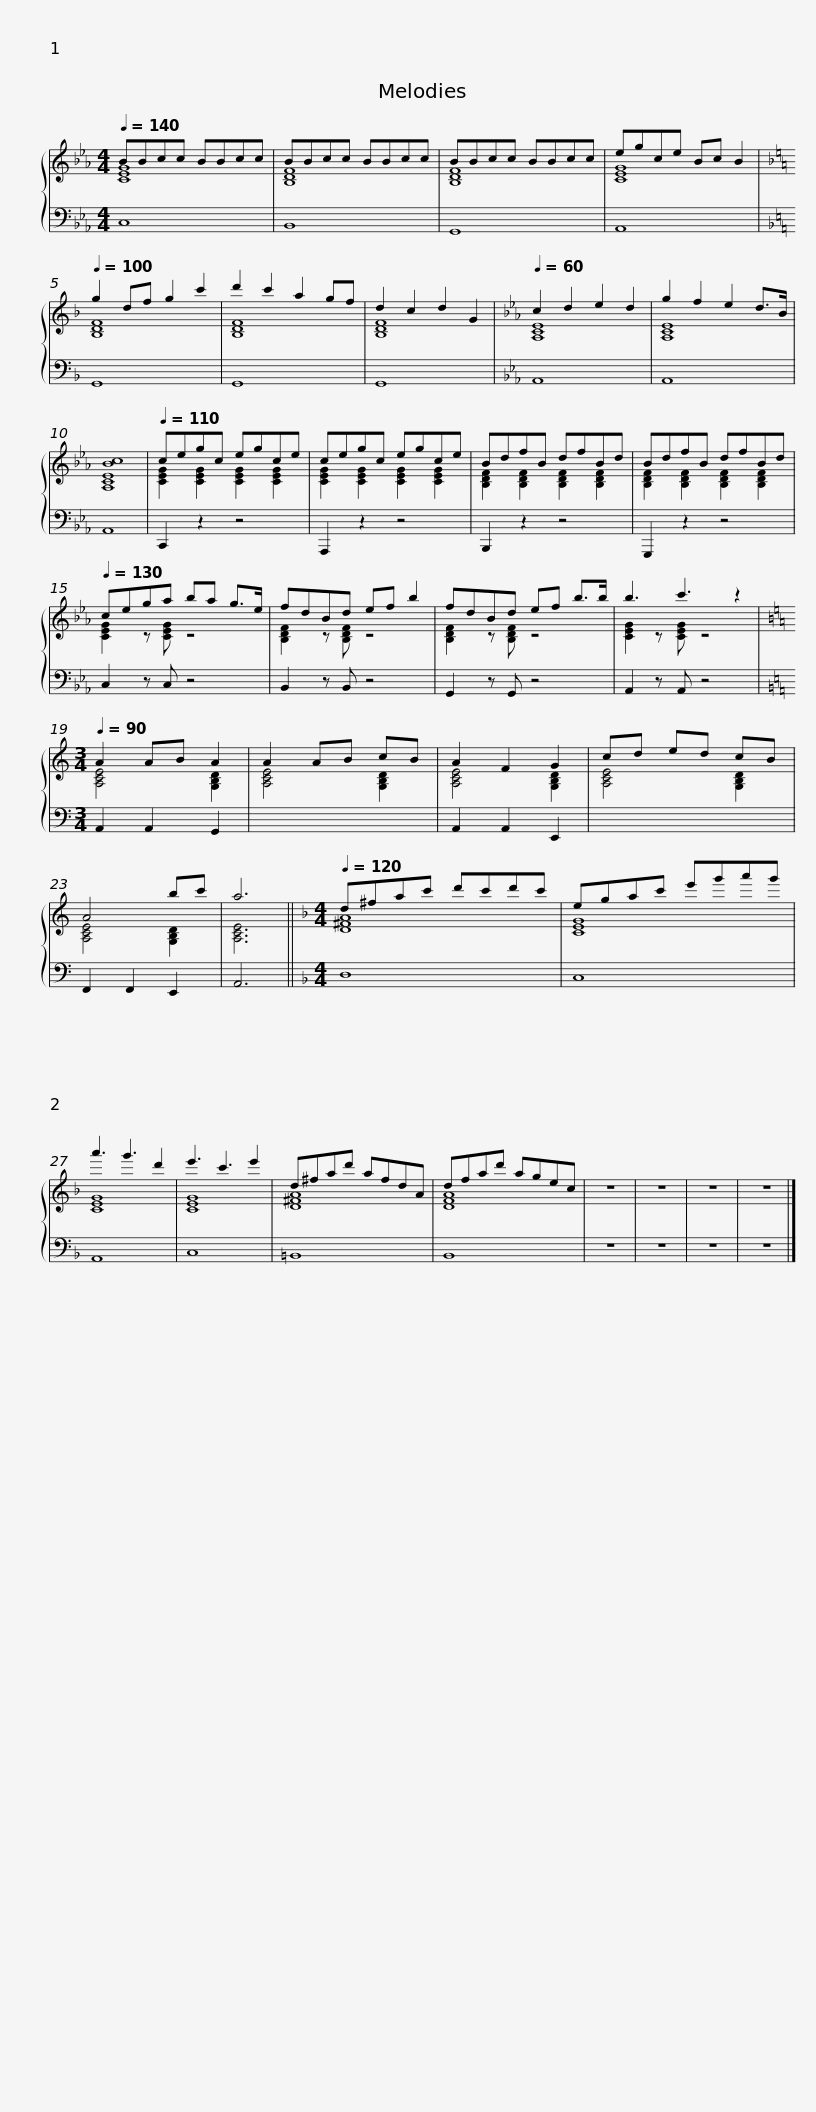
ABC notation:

X:1
%%score { ( 1 2 4 ) | 3 }
L:1/8
Q:1/4=140
M:4/4
I:linebreak $
K:Eb
V:1 treble
V:2 treble
V:4 treble
V:3 bass
V:1
 BBcc BBcc | BBcc BBcc | BBcc BBcc | egce Bc B2 |[K:F][Q:1/4=100] g2 df g2 c'2 |$ %5
 d'2 c'2 a2 gf | d2 c2 d2 G2 |[K:Eb][Q:1/4=60] c2 d2 e2 d2 | g2 f2 e2 d>B | [Bc]8 | %10
[K:Eb][Q:1/4=110] cegc egce | cegc egce |$ BdfB dfBd | BdfB dfBd |[Q:1/4=130] cega ba g>e | %15
 fdBd ef b2 | fdBd ef b>b |$ b3 c'3 z2 |[K:C][M:3/4][Q:1/4=90] A2 AB A2 | A2 AB cB | %20
 A2 F2 G2 | cd ed cB | A4 bc' | a6 ||$[K:F][M:4/4][Q:1/4=120] d^fac' d'c'd'c' | %25
 egac' e'g'a'g' | a'3 g'3 d'2 | e'3 c'3 e'2 | d^fad' afdA |$ dfad' agec | %30
 z8 | z8 | z8 | z8 |] %34
V:2
 [CEG]8 | [B,DF]8 | [B,DF]8 | [CEG]8 |[K:F] [B,DF]8 |$ %5
 [B,DF]8 | [B,DF]8 |[K:Eb] x8 | E8 | [A,CE]8 | %10
[K:Eb] [CEG]2 [CEG]2 [CEG]2 [CEG]2 | [CEG]2 [CEG]2 [CEG]2 [CEG]2 |$ [B,DF]2 [B,DF]2 [B,DF]2 [B,DF]2 | [B,DF]2 [B,DF]2 [B,DF]2 [B,DF]2 | [CEG]2 z [CEG] z4 | %15
 [B,DF]2 z [B,DF] z4 | [B,DF]2 z [B,DF] z4 |$ [CEG]2 z [CEG] z4 |[K:C][M:3/4] [A,CE]4 [G,B,D]2 | [A,CE]4 [G,B,D]2 | %20
 [A,CE]4 [G,B,D]2 | [A,CE]4 [G,B,D]2 | [A,CE]4 [G,B,D]2 | [A,CE]6 ||$[K:F][M:4/4] [D^FA]8 | %25
 [CEG]8 | [CEG]8 | [CEG]8 | [D^FA]8 |$ [DFA]8 | %30
 x8 | x8 | x8 | x8 |] %34
V:3
 C,8 | B,,8 | G,,8 | A,,8 |[K:F] G,,8 |$ %5
 G,,8 | G,,8 |[K:Eb] A,,8 | A,,8 | A,,8 | %10
[K:Eb] C,,2 z2 z4 | A,,,2 z2 z4 |$ B,,,2 z2 z4 | G,,,2 z2 z4 | C,2 z C, z4 | %15
 B,,2 z B,, z4 | G,,2 z G,, z4 |$ A,,2 z A,, z4 |[K:C][M:3/4] A,,2 A,,2 G,,2 | x6 | %20
 A,,2 A,,2 E,,2 | x6 | F,,2 F,,2 E,,2 | A,,6 ||$[K:F][M:4/4] D,8 | %25
 C,8 | A,,8 | C,8 | =B,,8 |$ B,,8 | %30
 z8 | z8 | z8 | z8 |] %34
V:4
 x8 | x8 | x8 | x8 |[K:F] x8 |$ %5
 x8 | x8 |[K:Eb] [A,CE]8 | [A,C]8 | x8 | %10
[K:Eb] x8 | x8 |$ x8 | x8 | x8 | %15
 x8 | x8 |$ x8 |[K:C][M:3/4] x6 | x6 | %20
 x6 | x6 | x6 | x6 ||$[K:F][M:4/4] x8 | %25
 x8 | x8 | x8 | x8 |$ x8 | %30
 x8 | x8 | x8 | x8 |] %34
